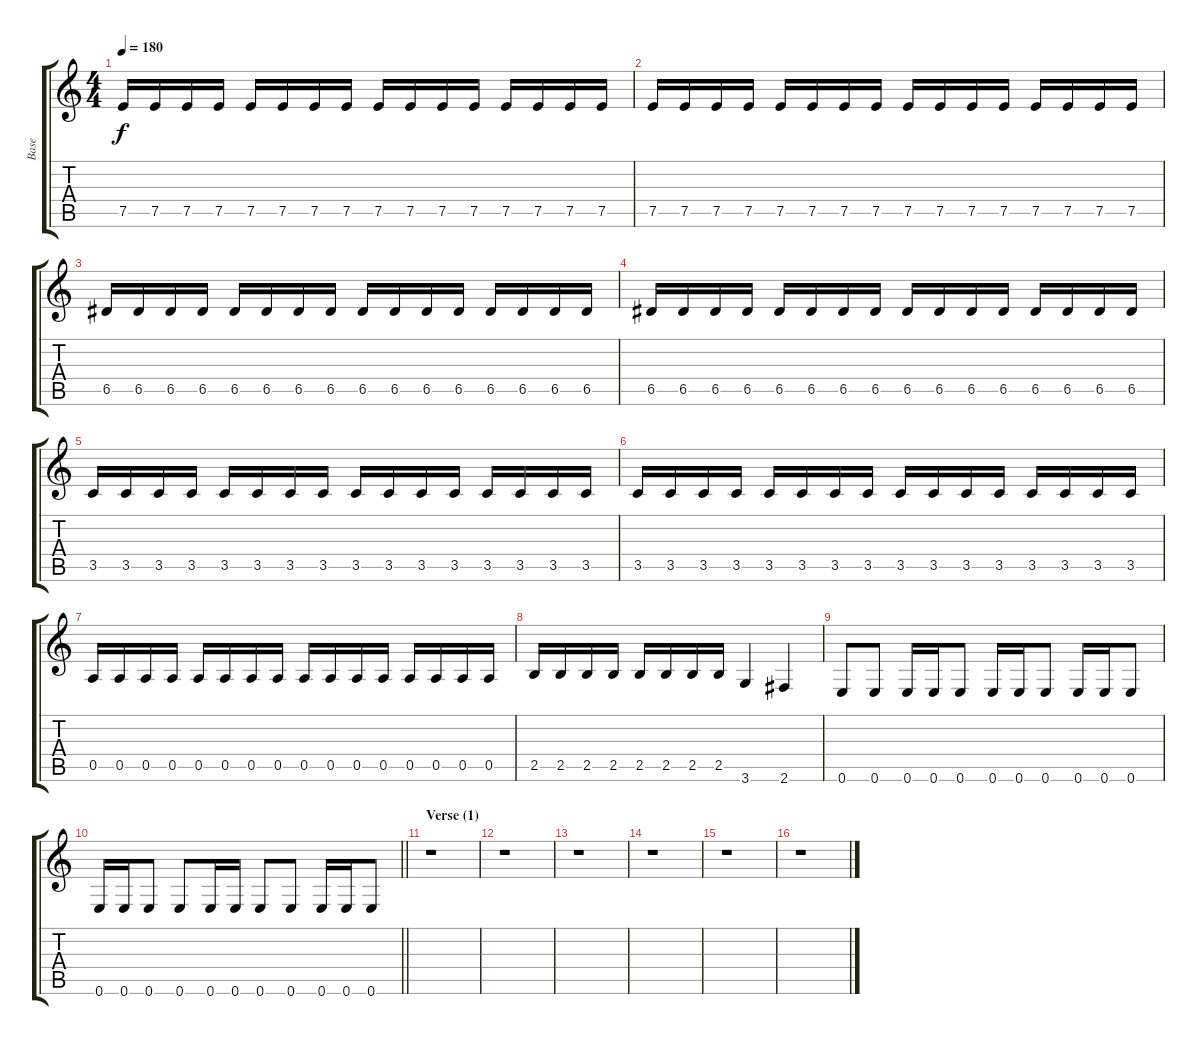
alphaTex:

\track ("Base" "Base") {instrument distortionguitar}
\staff {score tabs}
\tuning (E4 B3 G3 D3 A2 E2) {hide}
\ts (4 4)
\tempo 180
\clef g2
\ks c
7.5.16{dy f} 7.5.16 7.5.16 7.5.16 7.5.16 7.5.16 7.5.16 7.5.16 7.5.16 7.5.16 7.5.16 7.5.16 7.5.16 7.5.16 7.5.16 7.5.16 |
7.5.16 7.5.16 7.5.16 7.5.16 7.5.16 7.5.16 7.5.16 7.5.16 7.5.16 7.5.16 7.5.16 7.5.16 7.5.16 7.5.16 7.5.16 7.5.16 |
6.5.16 6.5.16 6.5.16 6.5.16 6.5.16 6.5.16 6.5.16 6.5.16 6.5.16 6.5.16 6.5.16 6.5.16 6.5.16 6.5.16 6.5.16 6.5.16 |
6.5.16 6.5.16 6.5.16 6.5.16 6.5.16 6.5.16 6.5.16 6.5.16 6.5.16 6.5.16 6.5.16 6.5.16 6.5.16 6.5.16 6.5.16 6.5.16 |
3.5.16 3.5.16 3.5.16 3.5.16 3.5.16 3.5.16 3.5.16 3.5.16 3.5.16 3.5.16 3.5.16 3.5.16 3.5.16 3.5.16 3.5.16 3.5.16 |
3.5.16 3.5.16 3.5.16 3.5.16 3.5.16 3.5.16 3.5.16 3.5.16 3.5.16 3.5.16 3.5.16 3.5.16 3.5.16 3.5.16 3.5.16 3.5.16 |
0.5.16 0.5.16 0.5.16 0.5.16 0.5.16 0.5.16 0.5.16 0.5.16 0.5.16 0.5.16 0.5.16 0.5.16 0.5.16 0.5.16 0.5.16 0.5.16 |
2.5.16 2.5.16 2.5.16 2.5.16 2.5.16 2.5.16 2.5.16 2.5.16 3.6.4 2.6.4 |
0.6.8 0.6.8 0.6.16 0.6.16 0.6.8 0.6.16 0.6.16 0.6.8 0.6.16 0.6.16 0.6.8 |
\barLineRight lightlight
0.6.16 0.6.16 0.6.8 0.6.8 0.6.16 0.6.16 0.6.8 0.6.8 0.6.16 0.6.16 0.6.8 |
\section ("" "Verse (1)")
r.1 |
r.1 |
r.1 |
r.1 |
r.1 |
r.1
